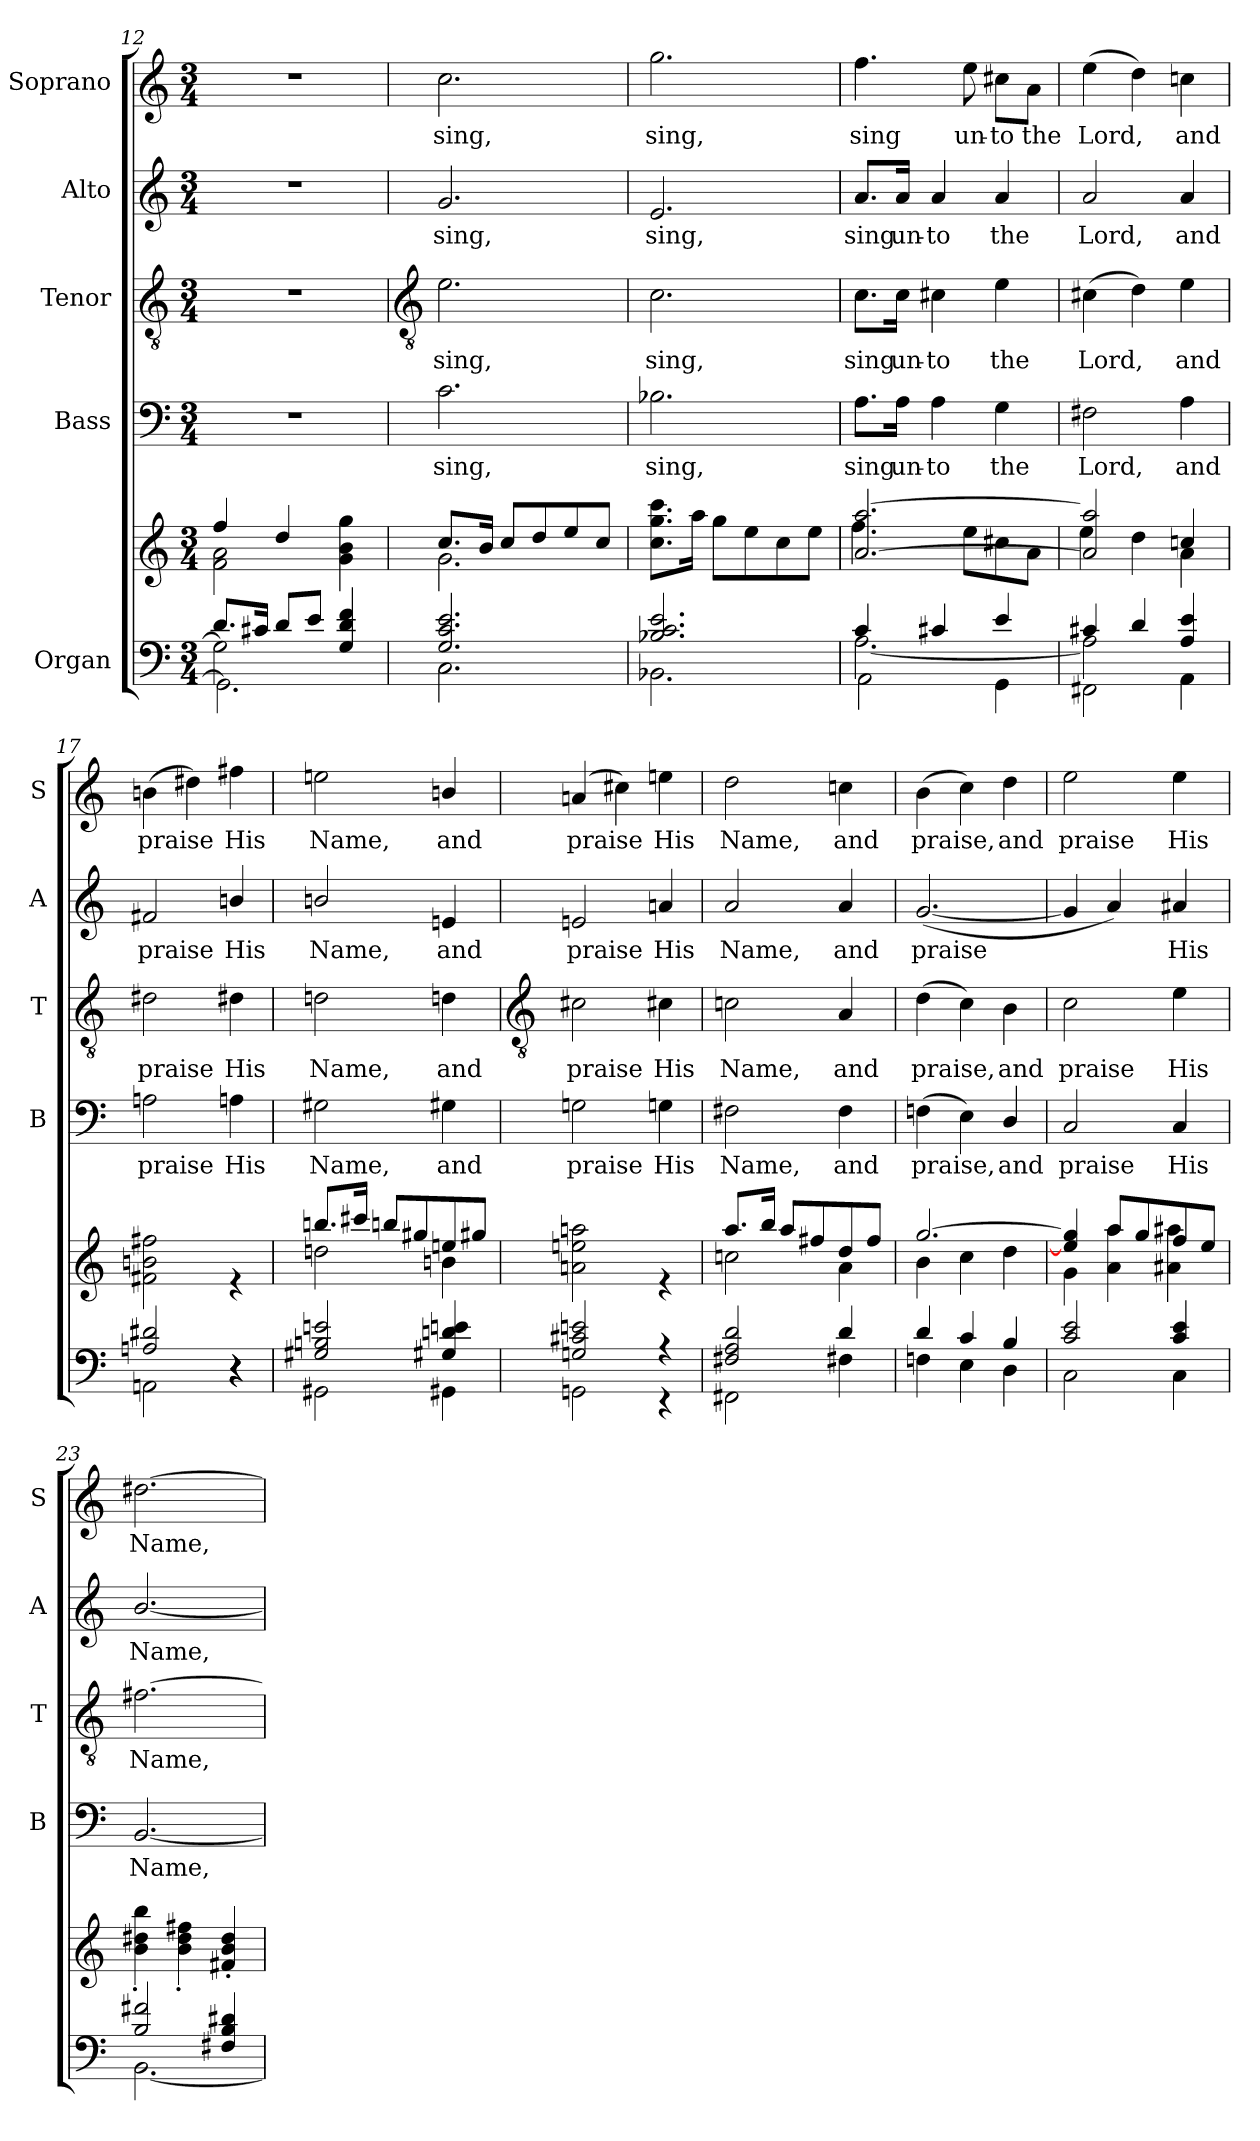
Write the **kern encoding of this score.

**kern	**kern	**kern	**text	**kern	**text	**kern	**text	**kern	**text
*part5	*part5	*part4	*part4	*part3	*part3	*part2	*part2	*part1	*part1
*staff6	*staff5	*staff4	*staff4	*staff3	*staff3	*staff2	*staff2	*staff1	*staff1
*I"Organ	*	*I"Bass	*	*I"Tenor	*	*I"Alto	*	*I"Soprano	*
*	*	*I'B	*	*I'T	*	*I'A	*	*I'S	*
*clefF4	*clefG2	*clefF4	*	*clefGv2	*	*clefG2	*	*clefG2	*
*k[]	*k[]	*k[]	*	*k[]	*	*k[]	*	*k[]	*
*C:	*C:	*C:	*	*C:	*	*C:	*	*C:	*
*M3/4	*M3/4	*M3/4	*	*M3/4	*	*M3/4	*	*M3/4	*
=12	=12	=12	=12	=12	=12	=12	=12	=12	=12
*^	*^	*	*	*	*	*	*	*	*
*	*^	*	*	*	*	*	*	*	*	*	*
!	!	!	!	!	!LO:N:vis=1	!	!LO:N:vis=1	!	!LO:N:vis=1	!	!LO:N:vis=1	!
8.d/L	2G\]	2.GG\]	4ff/	2f\ 2a\	2.r	.	2.r	.	2.r	.	2.r	.
16c#X/J	.	.	.	.	.	.	.	.	.	.	.	.
8d/L	.	.	4dd/	.	.	.	.	.	.	.	.	.
8e/J	.	.	.	.	.	.	.	.	.	.	.	.
4G/ 4d/ 4f/	4ryy	.	4ryy	4g\ 4b\ 4gg\	.	.	.	.	.	.	.	.
!!LO:LB:g=z
=13	=13	=13	=13	=13	=13	=13	=13	=13	=13	=13	=13	=13
*	*	*	*	*	*	*	*clefGv2	*	*	*	*	*
!	!	!	!	!	!	!LO:LY:b	!	!LO:LY:b	!	!LO:LY:b	!	!LO:LY:b
2.G/ 2.c/ 2.e/	2.ryy	2.C\	8.cc/L	2.g\	2.c	sing,	2.e	sing,	2.g	sing,	2.cc	sing,
.	.	.	16b/J	.	.	.	.	.	.	.	.	.
.	.	.	8cc/L	.	.	.	.	.	.	.	.	.
.	.	.	8dd/	.	.	.	.	.	.	.	.	.
.	.	.	8ee/	.	.	.	.	.	.	.	.	.
.	.	.	8cc/J	.	.	.	.	.	.	.	.	.
=14	=14	=14	=14	=14	=14	=14	=14	=14	=14	=14	=14	=14
!	!	!	!	!	!	!LO:LY:b	!	!LO:LY:b	!	!LO:LY:b	!	!LO:LY:b
2.B-X/ 2.c/ 2.e/	2.ryy	2.BB-X\	2.ryy	8.cc\ 8.gg\ 8.ccc\L	2.B-X	sing,	2.c	sing,	2.e	sing,	2.gg	sing,
.	.	.	.	16aa\J	.	.	.	.	.	.	.	.
.	.	.	.	8gg\L	.	.	.	.	.	.	.	.
.	.	.	.	8ee\	.	.	.	.	.	.	.	.
.	.	.	.	8cc\	.	.	.	.	.	.	.	.
.	.	.	.	8ee\J	.	.	.	.	.	.	.	.
=15	=15	=15	=15	=15	=15	=15	=15	=15	=15	=15	=15	=15
!	!	!	!	!	!	!LO:LY:b	!	!LO:LY:b	!	!LO:LY:b	!	!LO:LY:b
4c/	[2.A\	2AA\	[2.a/ [2.aa/	4.ff\	8.A\L	sing	8.c\L	sing	8.a/L	sing	4.ff	sing
!	!	!	!	!	!	!LO:LY:b	!	!LO:LY:b	!	!LO:LY:b	!	!
.	.	.	.	.	16A\Jk	un-	16c\Jk	un-	16a/Jk	un-	.	.
!	!	!	!	!	!	!LO:LY:b	!	!LO:LY:b	!	!LO:LY:b	!	!
4c#X/	.	.	.	.	4A	-to	4c#X	-to	4a	-to	.	.
!	!	!	!	!	!	!	!	!	!	!	!	!LO:LY:b
.	.	.	.	8ee\L	.	.	.	.	.	.	8ee	un-
!	!	!	!	!	!	!LO:LY:b	!	!LO:LY:b	!	!LO:LY:b	!	!LO:LY:b
4e/	.	4GG\	.	8cc#X\	4G	the	4e	the	4a	the	8cc#X\L	-to
!	!	!	!	!	!	!	!	!	!	!	!	!LO:LY:b
.	.	.	.	8a\J	.	.	.	.	.	.	8a\J	the
=16	=16	=16	=16	=16	=16	=16	=16	=16	=16	=16	=16	=16
!	!	!	!	!	!	!LO:LY:b	!	!LO:LY:b	!	!LO:LY:b	!	!LO:LY:b
4c#X/	2A\]	2FF#X\	2a/] 2aa/]	4ee\	2F#X	Lord,	(>4c#X	Lord,	2a	Lord,	(>4ee	Lord,
4d/	.	.	.	4dd\	.	.	4d)	.	.	.	4dd)	.
!	!	!	!	!	!	!LO:LY:b	!	!LO:LY:b	!	!LO:LY:b	!	!LO:LY:b
4A/ 4e/	4ryy	4AA\	4ccn/	4a\	4A	and	4e	and	4a	and	4ccn	and
=17	=17	=17	=17	=17	=17	=17	=17	=17	=17	=17	=17	=17
!	!	!	!	!	!	!LO:LY:b	!	!LO:LY:b	!	!LO:LY:b	!	!LO:LY:b
2An/ 2d#X/	2.ryy	2AAn\	2.ryy	2f#X\ 2bn\ 2ff#X\	2An	praise	2d#X	praise	2f#X	praise	(>4bn	praise
.	.	.	.	.	.	.	.	.	.	.	4dd#X)	.
!	!	!	!	!	!	!LO:LY:b	!	!LO:LY:b	!	!LO:LY:b	!	!LO:LY:b
4r	.	4r	.	4r	4An\	His	4d#X\	His	4bn/	His	4ff#X	His
=18	=18	=18	=18	=18	=18	=18	=18	=18	=18	=18	=18	=18
!	!	!	!	!	!	!LO:LY:b	!	!LO:LY:b	!	!LO:LY:b	!	!LO:LY:b
2G#X/ 2Bn/ 2en/	2.ryy	2GG#X\	8.bbn/L	2ddn\	2G#X\	Name,	2dn\	Name,	2bn/	Name,	2een	Name,
.	.	.	16ccc#X/J	.	.	.	.	.	.	.	.	.
.	.	.	8bbn/L	.	.	.	.	.	.	.	.	.
.	.	.	8gg#X/	.	.	.	.	.	.	.	.	.
!	!	!	!	!	!	!LO:LY:b	!	!LO:LY:b	!	!LO:LY:b	!	!LO:LY:b
4G#X/ 4dn/ 4en/	.	4GG#X\	8een/	4bn\	4G#X	and	4dn	and	4en	and	4bn/	and
.	.	.	8gg#X/J	.	.	.	.	.	.	.	.	.
*v	*v	*v	*	*	*	*	*	*	*	*	*	*
!!LO:LB:g=z
=19	=19	=19	=19	=19	=19	=19	=19	=19	=19	=19
*	*	*	*	*	*clefGv2	*	*	*	*	*
*^	*	*	*	*	*	*	*	*	*	*
!	!	!	!	!	!LO:LY:b	!	!LO:LY:b	!	!LO:LY:b	!	!LO:LY:b
2Gn/ 2c#X/ 2en/	2GGn\	2.ryy	2an\ 2een\ 2aan\	2Gn	praise	2c#X	praise	2en	praise	(<4an	praise
.	.	.	.	.	.	.	.	.	.	4cc#X)	.
!	!	!	!	!	!LO:LY:b	!	!LO:LY:b	!	!LO:LY:b	!	!LO:LY:b
4r	4r	.	4r	4Gn	His	4c#X	His	4an	His	4een	His
=20	=20	=20	=20	=20	=20	=20	=20	=20	=20	=20	=20
!	!	!	!	!	!LO:LY:b	!	!LO:LY:b	!	!LO:LY:b	!	!LO:LY:b
2F#X/ 2A/ 2d/	2FF#X\	8.aa/L	2ccn\	2F#X	Name,	2cn	Name,	2a	Name,	2dd	Name,
.	.	16bb/J	.	.	.	.	.	.	.	.	.
.	.	8aa/L	.	.	.	.	.	.	.	.	.
.	.	8ff#X/	.	.	.	.	.	.	.	.	.
!	!	!	!	!	!LO:LY:b	!	!LO:LY:b	!	!LO:LY:b	!	!LO:LY:b
4d/	4F#X\	8dd/	4a\	4F#	and	4A	and	4a	and	4ccn	and
.	.	8ff#/J	.	.	.	.	.	.	.	.	.
=21	=21	=21	=21	=21	=21	=21	=21	=21	=21	=21	=21
!	!	!	!	!	!LO:LY:b	!	!LO:LY:b	!	!LO:LY:b	!	!LO:LY:b
4d/	4Fn\	[2.gg/	4b\	(>4Fn	praise,	(>4d	praise,	(<[2.g	praise	(>4b	praise,
4c/	4E\	.	4cc\	4E)	.	4c)	.	.	.	4cc)	.
!	!	!	!	!	!LO:LY:b	!	!LO:LY:b	!	!	!	!LO:LY:b
4B/	4D\	.	4dd\	4D/	and	4B	and	.	.	4dd	and
=22	=22	=22	=22	=22	=22	=22	=22	=22	=22	=22	=22
!	!	!	!	!	!LO:LY:b	!	!LO:LY:b	!	!	!	!LO:LY:b
2c/ 2e/	2C\	4ee/] 4gg/]	4g\	2C	praise	2c	praise	4g]	.	2ee	praise
.	.	8aa/L	4a\ 4aa\	.	.	.	.	4a)	.	.	.
.	.	8gg/	.	.	.	.	.	.	.	.	.
!	!	!	!	!	!LO:LY:b	!	!LO:LY:b	!	!LO:LY:b	!	!LO:LY:b
4c/ 4e/	4C\	8ff/	4a#X\ 4aa#X\	4C	His	4e	His	4a#X	His	4ee	His
.	.	8ee/J	.	.	.	.	.	.	.	.	.
=23	=23	=23	=23	=23	=23	=23	=23	=23	=23	=23	=23
!	!	!	!	!	!LO:LY:b	!	!LO:LY:b	!	!LO:LY:b	!	!LO:LY:b
2B/ 2f#X/	[2.BB\	2.ryy	4b\' 4dd#X\' 4bb\'	[2.BB	Name,	[2.f#X	Name,	[2.b/	Name,	[2.dd#X	Name,
.	.	.	4b\' 4dd#\' 4ff#X\'	.	.	.	.	.	.	.	.
4F#X/ 4B/ 4d#X/	.	.	4f#X/' 4b/' 4dd#/'	.	.	.	.	.	.	.	.
*v	*v	*	*	*	*	*	*	*	*	*	*
*	*v	*v	*	*	*	*	*	*	*	*
=	=	=	=	=	=	=	=	=	=
*-	*-	*-	*-	*-	*-	*-	*-	*-	*-
